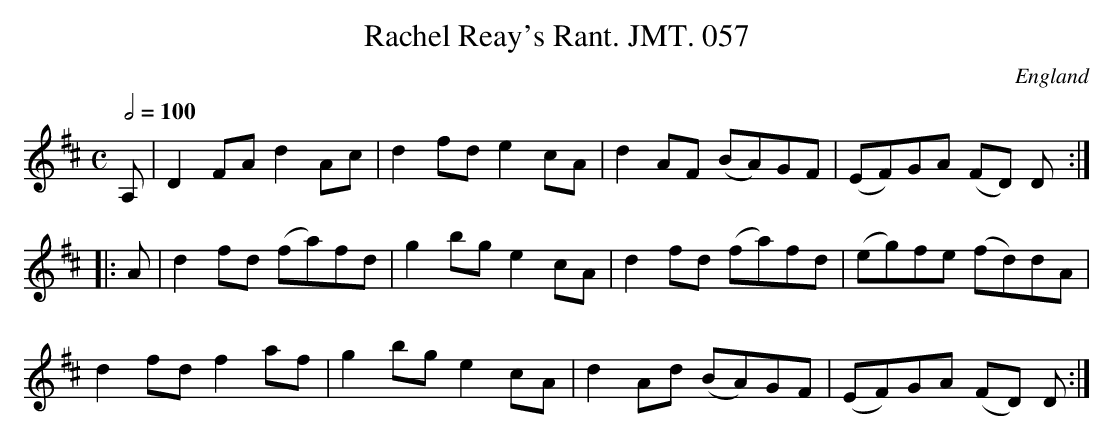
X:1
T:Rachel Reay's Rant. JMT. 057
L:1/8
M:C
O:England
Q:1/2=100
K:D
A,|D2FAd2Ac|d2fde2cA|d2AF (BA)GF|(EF)GA (FD) D:|!
|:A|d2fd (fa)fd|g2bge2cA|d2fd (fa)fd|(eg)fe (fd)dA|!
d2fdf2af|g2bge2cA|d2Ad (BA)GF|(EF)GA (FD) D:|
